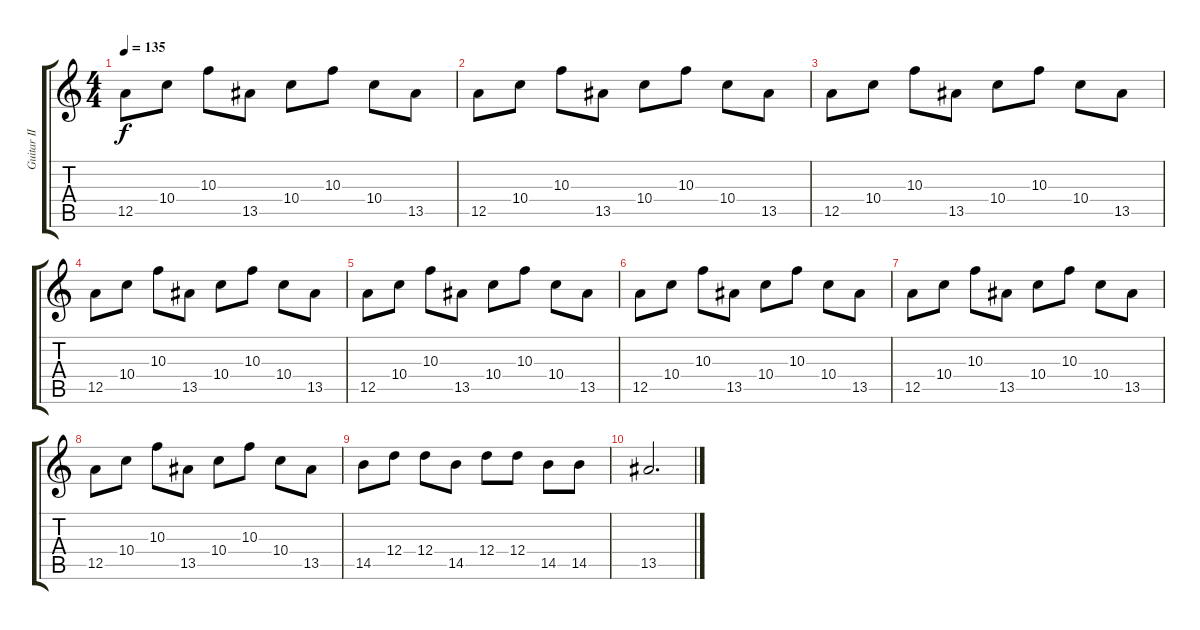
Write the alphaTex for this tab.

\track ("Guitar II" "Guitar II") {instrument electricguitarjazz}
\staff {score tabs}
\tuning (E4 B3 G3 D3 A2 D2) {hide}
\ts (4 4)
\tempo 135
\clef g2
\ks c
12.5.8{dy f} 10.4.8 10.3.8 13.5.8 10.4.8 10.3.8 10.4.8 13.5.8 |
12.5.8 10.4.8 10.3.8 13.5.8 10.4.8 10.3.8 10.4.8 13.5.8 |
12.5.8 10.4.8 10.3.8 13.5.8 10.4.8 10.3.8 10.4.8 13.5.8 |
12.5.8 10.4.8 10.3.8 13.5.8 10.4.8 10.3.8 10.4.8 13.5.8 |
12.5.8 10.4.8 10.3.8 13.5.8 10.4.8 10.3.8 10.4.8 13.5.8 |
12.5.8 10.4.8 10.3.8 13.5.8 10.4.8 10.3.8 10.4.8 13.5.8 |
12.5.8 10.4.8 10.3.8 13.5.8 10.4.8 10.3.8 10.4.8 13.5.8 |
12.5.8 10.4.8 10.3.8 13.5.8 10.4.8 10.3.8 10.4.8 13.5.8 |
14.5.8 12.4.8 12.4.8 14.5.8 12.4.8 12.4.8 14.5.8 14.5.8 |
13.5.2{d}
